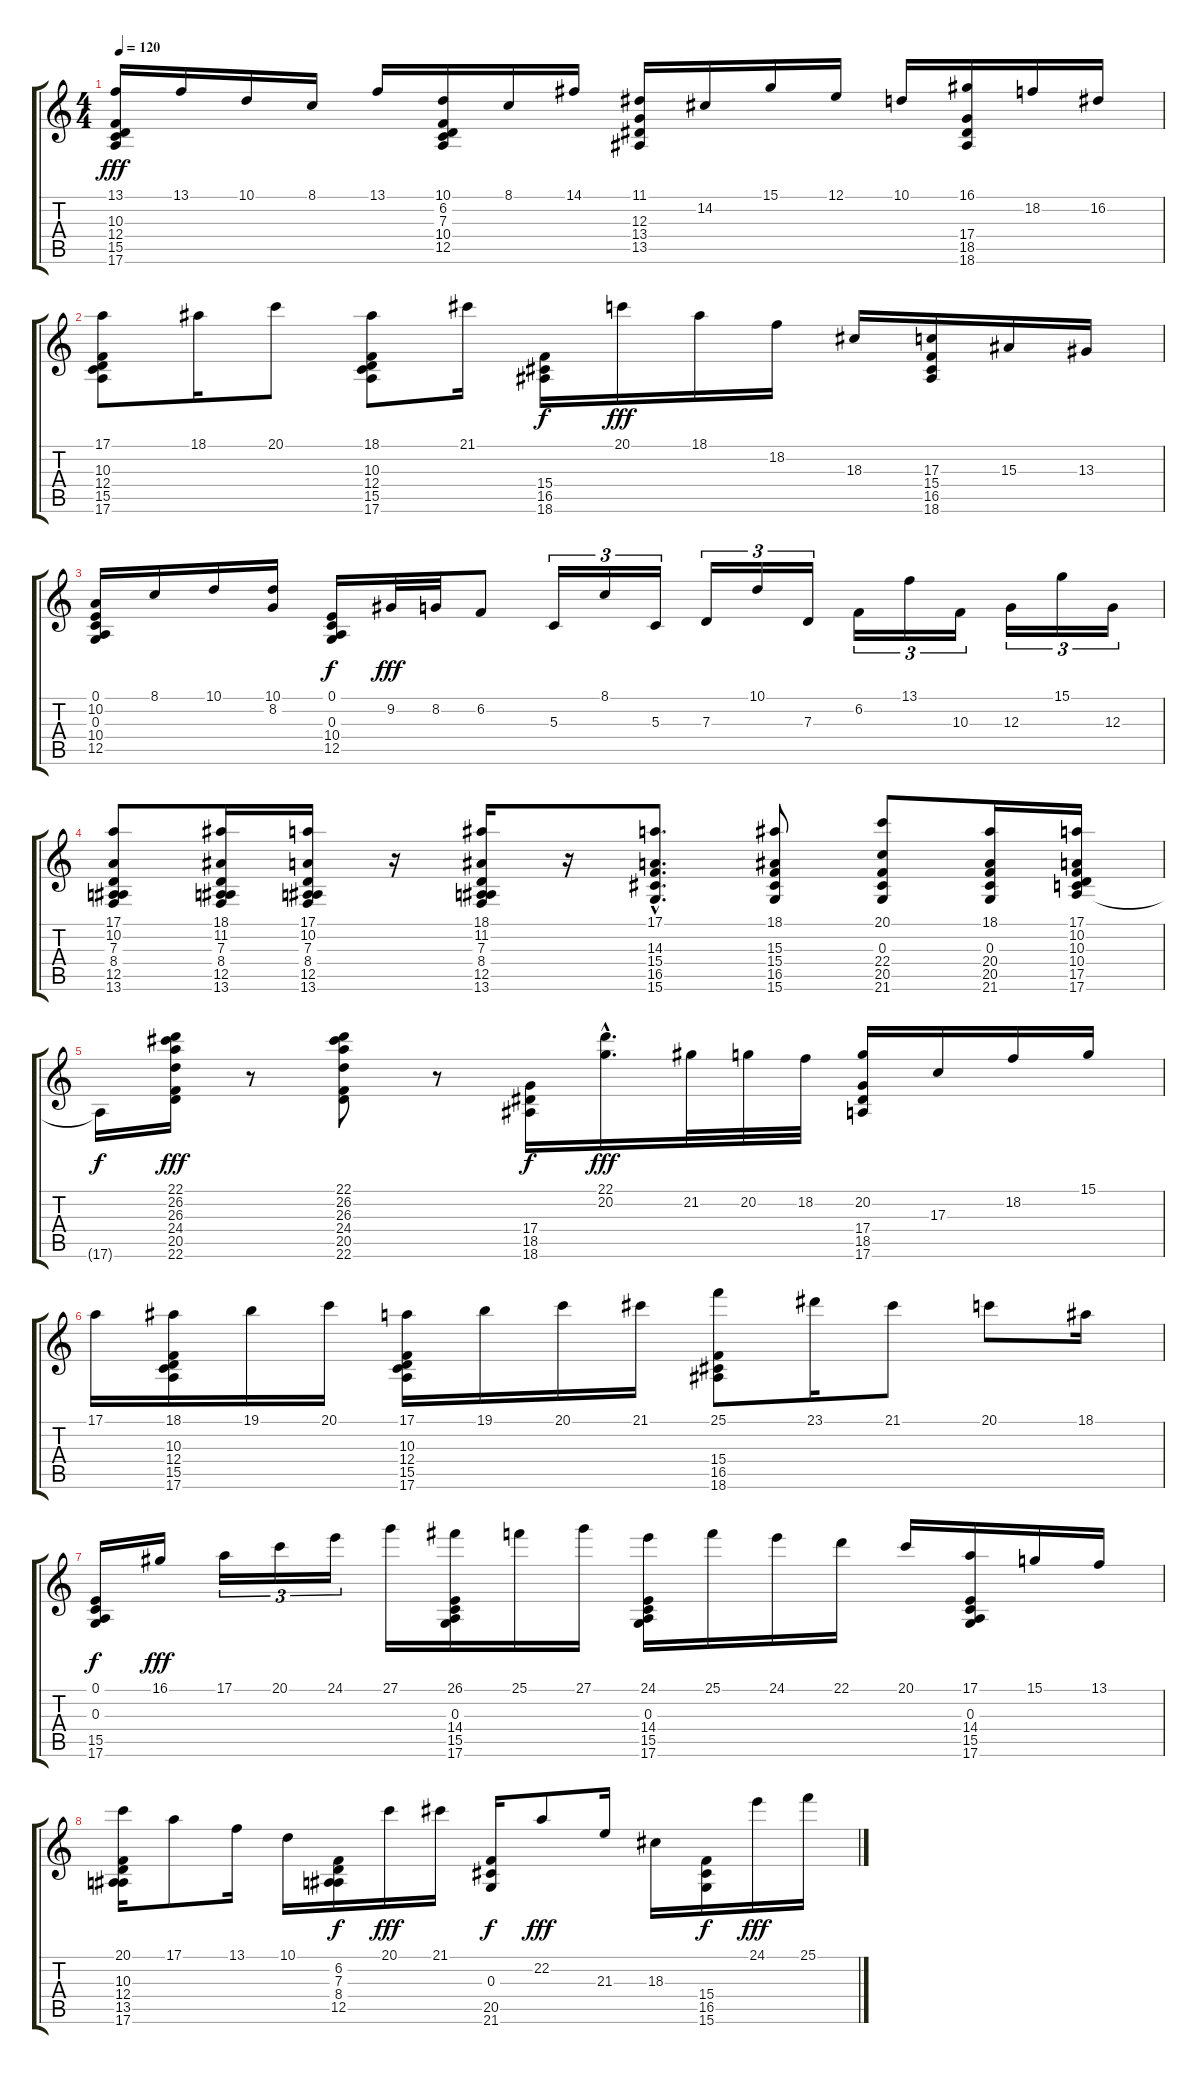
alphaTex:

\track "" {instrument brightacousticpiano}
\staff {score tabs}
\tuning (E4 B3 G3 D3 A2 E2) {hide}
\ts (4 4)
\tempo 120
\clef g2
\ks c
(13.1 10.3 12.4 15.5 17.6).16{dy fff} 13.1.16 10.1.16 8.1.16 13.1.16 (10.1 6.2 7.3 10.4 12.5).16 8.1.16 14.1.16 (11.1 12.3 13.4 13.5).16 14.2.16 15.1.16 12.1.16 10.1.16 (16.1 17.4 18.5 18.6).16 18.2.16 16.2.16 |
(17.1 10.3 12.4 15.5 17.6).8 18.1.16 20.1.8 (18.1 10.3 12.4 15.5 17.6).8 21.1.16 (15.4 16.5 18.6).16{dy f} 20.1.16{dy fff} 18.1.16 18.2.16 18.3.16 (17.3 15.4 16.5 18.6).16 15.3.16 13.3.16 |
(0.1 10.2 0.3 10.4 12.5).16 8.1.16 10.1.16 (10.1 8.2).16 (0.1 0.3 10.4 12.5).16{dy f} 9.2.32{dy fff} 8.2.32 6.2.8 5.3.16{tu (3 2)} 8.1.16{tu (3 2)} 5.3.16{tu (3 2)} 7.3.16{tu (3 2)} 10.1.16{tu (3 2)} 7.3.16{tu (3 2)} 6.2.16{tu (3 2)} 13.1.16{tu (3 2)} 10.3.16{tu (3 2)} 12.3.16{tu (3 2)} 15.1.16{tu (3 2)} 12.3.16{tu (3 2)} |
(17.1 10.2 7.3 8.4 12.5 13.6).8 (18.1 11.2 7.3 8.4 12.5 13.6).16 (17.1 10.2 7.3 8.4 12.5 13.6).16 r.16 (18.1 11.2 7.3 8.4 12.5 13.6).16 r.16 (17.1{hac} 14.3{hac} 15.4{hac} 16.5{hac} 15.6{hac}).8{d} (18.1 15.3 15.4 16.5 15.6).8 (20.1 0.3 22.4 20.5 21.6).8 (18.1 0.3 20.4 20.5 21.6).16 (17.1 10.2 10.3 10.4 17.5 17.6).16 |
17.6{t}.16{dy f} (22.1 26.2 26.3 24.4 20.5 22.6).16{dy fff} r.8 (22.1 26.2 26.3 24.4 20.5 22.6).8 r.8 (17.4 18.5 18.6).16{dy f} (22.1{hac} 20.2{hac}).16{d dy fff} 21.2.32 20.2.32 18.2.32 (20.2 17.4 18.5 17.6).16 17.3.16 18.2.16 15.1.16 |
17.1.16 (18.1 10.3 12.4 15.5 17.6).16 19.1.16 20.1.16 (17.1 10.3 12.4 15.5 17.6).16 19.1.16 20.1.16 21.1.16 (25.1 15.4 16.5 18.6).8 23.1.16 21.1.8 20.1.8 18.1.16 |
(0.1 0.3 15.5 17.6).16{dy f} 16.1.16{dy fff} 17.1.16{tu (3 2)} 20.1.16{tu (3 2)} 24.1.16{tu (3 2)} 27.1.16 (26.1 0.3 14.4 15.5 17.6).16 25.1.16 27.1.16 (24.1 0.3 14.4 15.5 17.6).16 25.1.16 24.1.16 22.1.16 20.1.16 (17.1 0.3 14.4 15.5 17.6).16 15.1.16 13.1.16 |
(20.1 10.3 12.4 13.5 17.6).16 17.1.8 13.1.16 10.1.16 (6.2 7.3 8.4 12.5).16{dy f} 20.1.16{dy fff} 21.1.16 (0.3 20.5 21.6).16{dy f} 22.2.8{dy fff} 21.3.16 18.3.16 (15.4 16.5 15.6).16{dy f} 24.1.16{dy fff} 25.1.16
